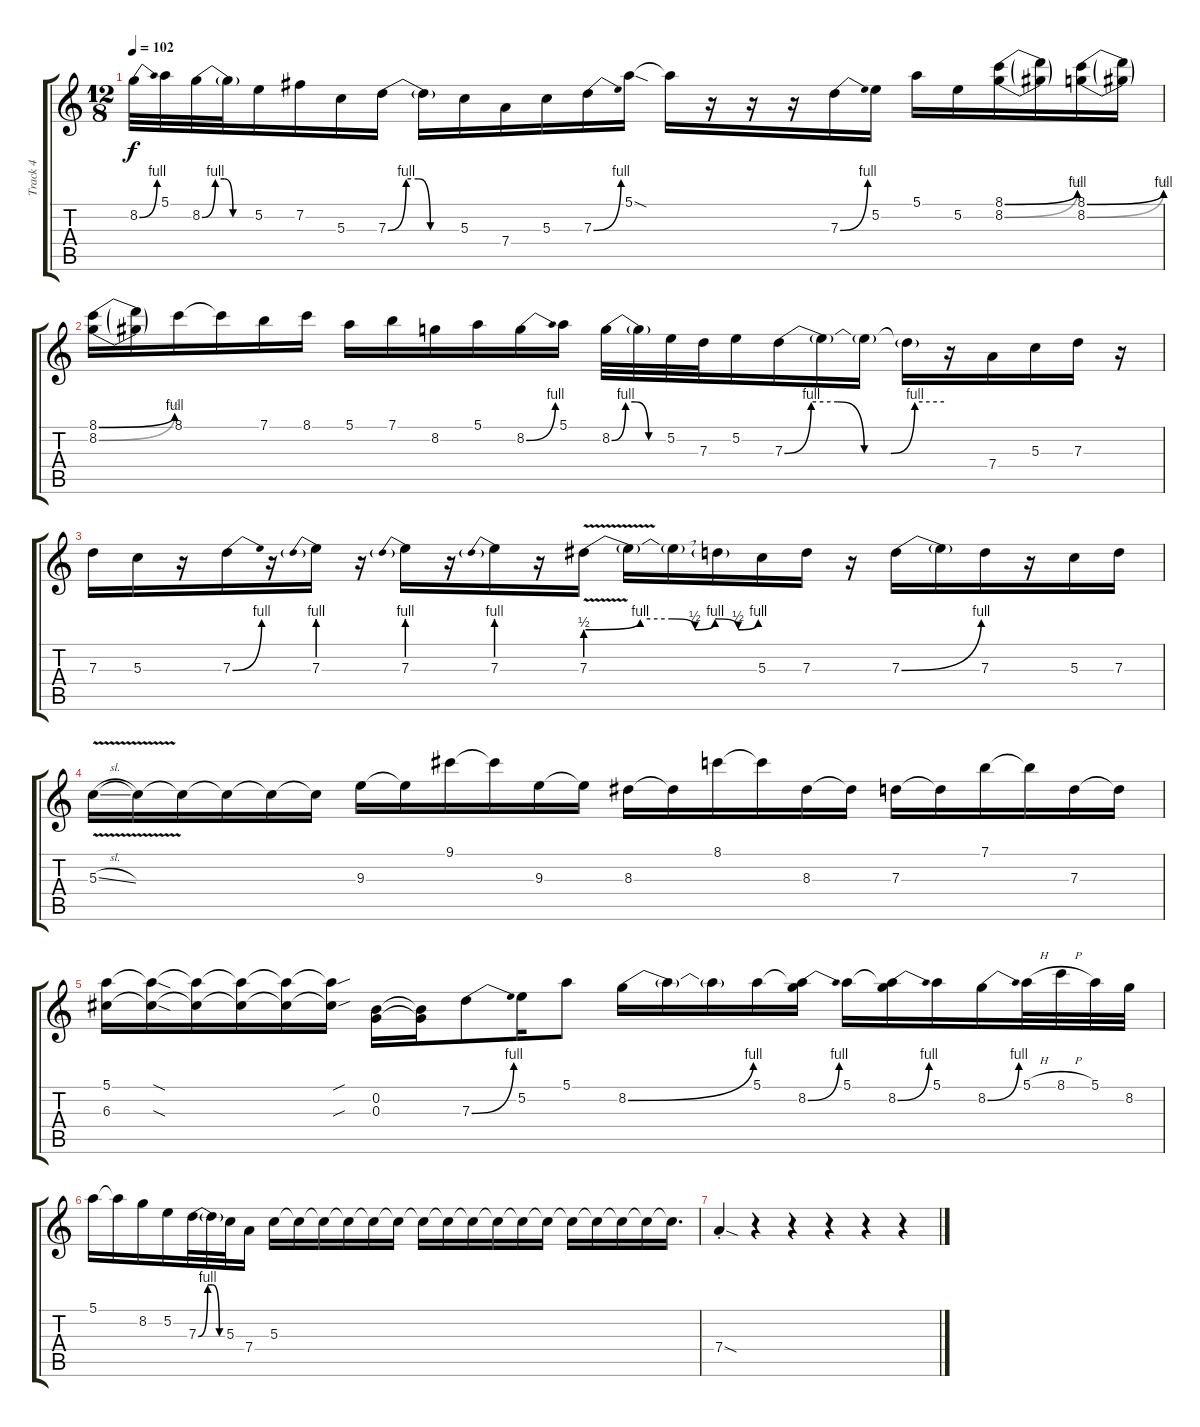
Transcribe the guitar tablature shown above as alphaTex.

\track ("Track 4" "Track 4") {instrument overdrivenguitar}
\staff {score tabs}
\tuning (E4 B3 G3 D3 A2 E2) {hide}
\ts (12 8)
\tempo 102
\clef g2
\ks c
8.2{be (bend 0 0 60 4)}.32{dy f} 5.1.32 8.2{be (custom 0 0 15 4 25 4 35 0 60 0)}.32 8.2{t}.32 5.2.16 7.2.16 5.3.16 7.3{be (custom 0 0 15 4 25 4 35 0 60 0)}.16 7.3{t}.16 5.3.16 7.4.16 5.3.16 7.3{be (bend 0 0 60 4)}.16 5.1{sod}.16 5.1{t}.16 r.16 r.16 r.16 7.3{be (bend 0 0 60 4)}.16 5.2.16 5.1.16 5.2.16 (8.1{be (bend 0 0 60 4)} 8.2{be (bend 0 0 60 2)}).16 (8.1{t} 8.2{t}).16 (8.1{be (bend 0 0 60 4)} 8.2{be (bend 0 0 60 2)}).16 (8.1{t} 8.2{t}).16 |
(8.1{be (bend 0 0 60 4)} 8.2{be (bend 0 0 60 2)}).16 (8.1{t} 8.2{t}).16 8.1.16 8.1{t}.16 7.1.16 8.1.16 5.1.16 7.1.16 8.2.16 5.1.16 8.2{be (bend 0 0 60 4)}.16 5.1.16 8.2{be (custom 0 0 15 4 25 4 40 0 60 0)}.32 8.2{t}.32 5.2.32 7.3.32 5.2.16 7.3{be (custom 0 0 10 4 20 4 30 0 40 0 49 4 60 4)}.16 7.3{t}.16 7.3{t}.16 7.3{t}.16 r.16 7.4.16 5.3.16 7.3.16 r.16 |
7.3.16 5.3.16 r.16 7.3{be (bend 0 0 60 4)}.16 r.16 7.3{be (prebend 0 4 60 4)}.16 r.16 7.3{be (prebend 0 4 60 4)}.16 r.16 7.3{be (prebend 0 4 60 4)}.16 r.16 7.3{be (custom 0 2 19 4 30 4 38 2 45 4 53 2 60 4) v}.16 7.3{t}.16 7.3{t}.16 7.3{t}.16 5.3.16 7.3.16 r.16 7.3{be (bend 0 0 60 4)}.16 7.3{t}.16 7.3.16 r.16 5.3.16 7.3.16 |
5.3{v sl}.16 5.3{t}.16 5.3{t}.16 5.3{t}.16 5.3{t}.16 5.3{t}.16 9.3.16 9.3{t}.16 9.1.16 9.1{t}.16 9.3.16 9.3{t}.16 8.3.16 8.3{t}.16 8.1.16 8.1{t}.16 8.3.16 8.3{t}.16 7.3.16 7.3{t}.16 7.1.16 7.1{t}.16 7.3.16 7.3{t}.16 |
(5.1 6.3).16 (5.1{sod t} 6.3{sod t}).16 (5.1{t} 6.3{t}).16 (5.1{t} 6.3{t}).16 (5.1{t} 6.3{t}).16 (5.1{sou t} 6.3{sou t}).16 (0.2 0.3).16 (0.2{t} 0.3{t}).16 7.3{be (bend 0 0 60 4)}.8 5.2.16 5.1.8 8.2{be (bend 0 0 60 4)}.16 8.2{t}.16 8.2{t}.16 5.1.16 (5.1{t} 8.2{be (bend 0 0 60 4)}).16 5.1.16 (5.1{t} 8.2{be (bend 0 0 60 4)}).16 5.1.16 8.2{be (bend 0 0 60 4)}.16 5.1{h}.32 8.1{h}.32 5.1.32 8.2.32 |
5.1.16 5.1{t}.16 8.2.16 5.2.16 7.3{be (custom 0 0 20 4 30 4 45 0 60 0)}.32 7.3{t}.32 5.3.32 7.4.16 5.3.16 5.3{t}.16 5.3{t}.16 5.3{t}.16 5.3{t}.16 5.3{t}.16 5.3{t}.16 5.3{t}.16 5.3{t}.16 5.3{t}.16 5.3{t}.16 5.3{t}.16 5.3{t}.16 5.3{t}.16 5.3{t}.16 5.3{t}.16 5.3{t}.16{d} |
7.4{sod st}.4 r.4 r.4 r.4 r.4 r.4
